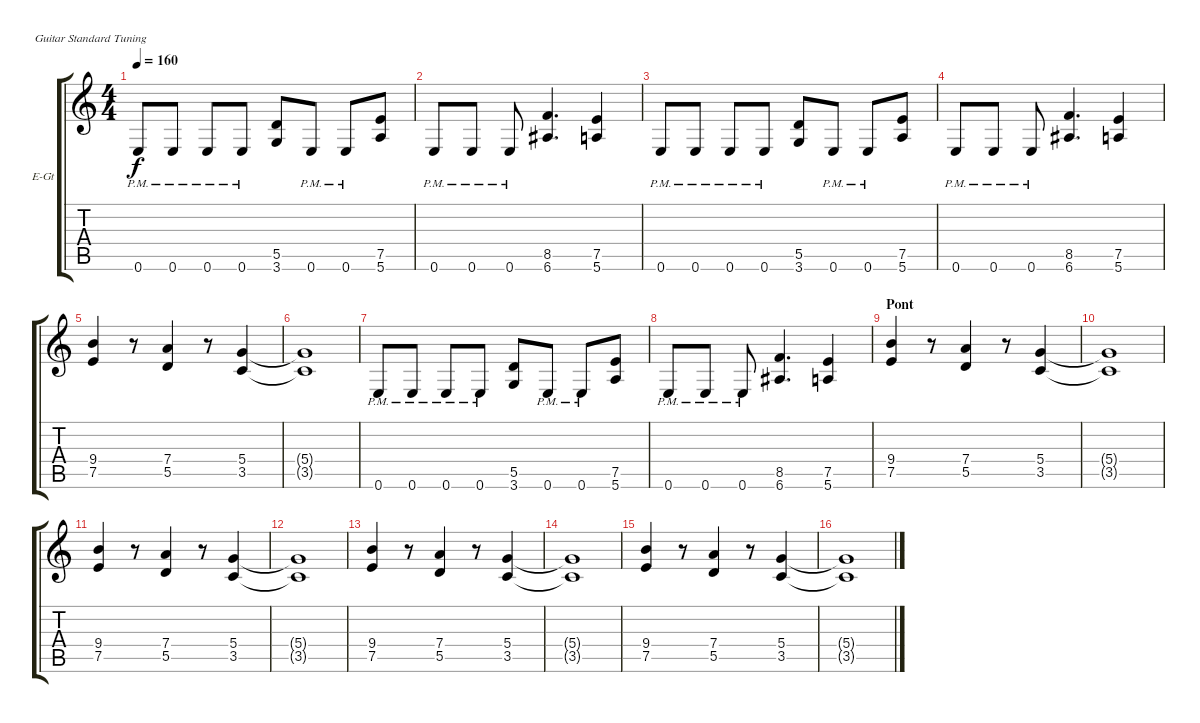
\bracketExtendMode groupsimilarinstruments
\firstSystemTrackNameOrientation horizontal
\otherSystemsTrackNameOrientation horizontal
\track ("Guitar 2" "E-Gt") {instrument distortionguitar}
\staff {score tabs}
\tuning (E4 B3 G3 D3 A2 E2)
\ts (4 4)
\tempo 160
\clef g2
\ks c
0.6{pm}.8{dy f} 0.6{pm}.8 0.6{pm}.8 0.6{pm}.8 (5.5 3.6).8 0.6{pm}.8 0.6{pm}.8 (7.5 5.6).8 |
0.6{pm}.8 0.6{pm}.8 0.6{pm}.8 (8.5 6.6).4{d} (7.5 5.6).4 |
0.6{pm}.8 0.6{pm}.8 0.6{pm}.8 0.6{pm}.8 (5.5 3.6).8 0.6{pm}.8 0.6{pm}.8 (7.5 5.6).8 |
0.6{pm}.8 0.6{pm}.8 0.6{pm}.8 (8.5 6.6).4{d} (7.5 5.6).4 |
(9.4 7.5).4 r.8 (7.4 5.5).4 r.8 (5.4 3.5).4 |
(5.4{t} 3.5{t}).1 |
0.6{pm}.8 0.6{pm}.8 0.6{pm}.8 0.6{pm}.8 (5.5 3.6).8 0.6{pm}.8 0.6{pm}.8 (7.5 5.6).8 |
0.6{pm}.8 0.6{pm}.8 0.6{pm}.8 (8.5 6.6).4{d} (7.5 5.6).4 |
\section ("" "Pont")
(9.4 7.5).4 r.8 (7.4 5.5).4 r.8 (5.4 3.5).4 |
(5.4{t} 3.5{t}).1 |
(9.4 7.5).4 r.8 (7.4 5.5).4 r.8 (5.4 3.5).4 |
(5.4{t} 3.5{t}).1 |
(9.4 7.5).4 r.8 (7.4 5.5).4 r.8 (5.4 3.5).4 |
(5.4{t} 3.5{t}).1 |
(9.4 7.5).4 r.8 (7.4 5.5).4 r.8 (5.4 3.5).4 |
(5.4{t} 3.5{t}).1
